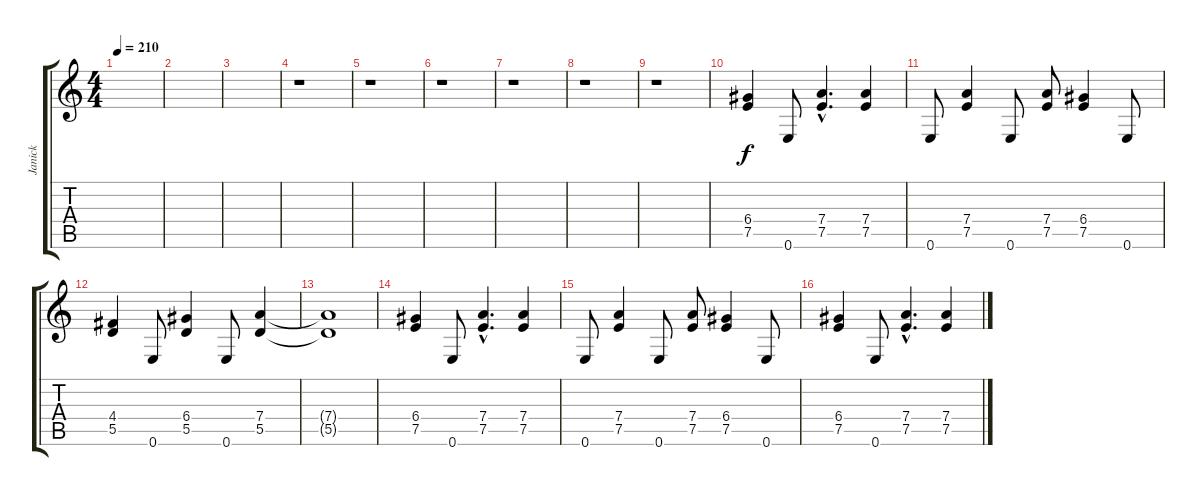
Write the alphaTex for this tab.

\track ("Janick" "Janick") {instrument distortionguitar}
\staff {score tabs}
\tuning (E4 B3 G3 D3 A2 E2) {hide}
\ts (4 4)
\tempo 210
\clef g2
\ks c
|
|
|
r.1 |
r.1 |
r.1 |
r.1 |
r.1 |
r.1 |
(6.4 7.5).4 0.6.8 (7.4{hac} 7.5{hac}).4{d} (7.4 7.5).4 |
0.6.8 (7.4 7.5).4 0.6.8 (7.4 7.5).8 (6.4 7.5).4 0.6.8 |
(4.4 5.5).4 0.6.8 (6.4 5.5).4 0.6.8 (7.4 5.5).4 |
(7.4{t} 5.5{t}).1 |
(6.4 7.5).4 0.6.8 (7.4{hac} 7.5{hac}).4{d} (7.4 7.5).4 |
0.6.8 (7.4 7.5).4 0.6.8 (7.4 7.5).8 (6.4 7.5).4 0.6.8 |
(6.4 7.5).4 0.6.8 (7.4{hac} 7.5{hac}).4{d} (7.4 7.5).4
